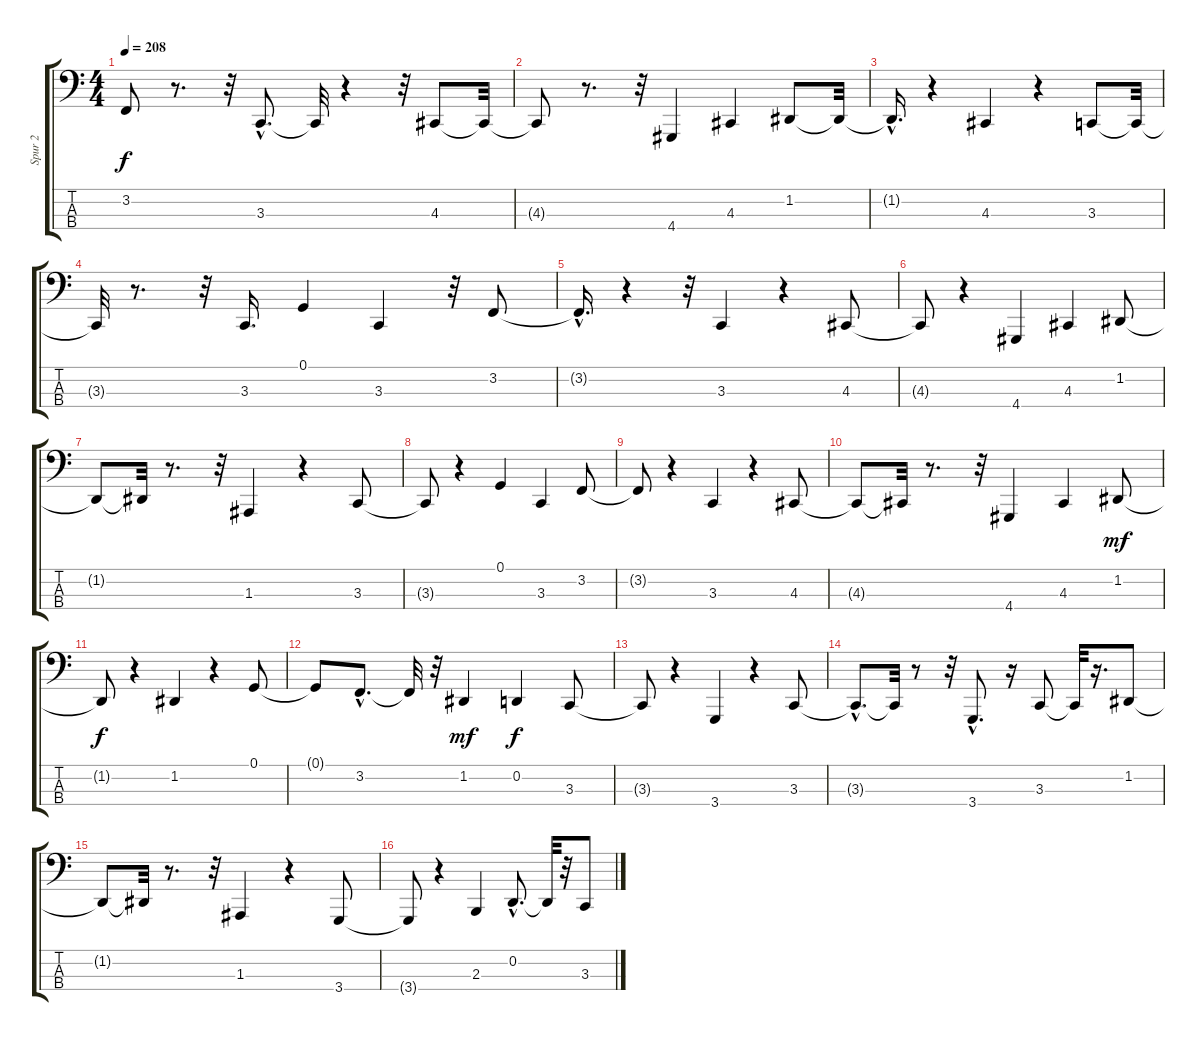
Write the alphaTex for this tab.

\track ("Spur 2" "Spur 2") {instrument acousticgrandpiano}
\staff {score tabs}
\tuning (G2 D2 A1 E1) {hide}
\ts (4 4)
\tempo 208
\clef f4
\ks c
3.2{t}.8{dy f} r.8{d} r.32 3.3{hac}.8{d} 3.3{t}.32 r.4 r.32 4.3.8 4.3{t}.32 |
4.3{t}.8 r.8{d} r.32 4.4.4 4.3.4 1.2.8 1.2{t}.32 |
1.2{hac t}.16{d} r.4 4.3.4 r.4 3.3.8 3.3{t}.32 |
3.3{t}.32 r.8{d} r.32 3.3.16{d} 0.1.4 3.3.4 r.32 3.2.8 |
3.2{hac t}.16{d} r.4 r.32 3.3.4 r.4 4.3.8 |
4.3{t}.8 r.4 4.4.4 4.3.4 1.2.8 |
1.2{t}.8 1.2{t}.32 r.8{d} r.32 1.3.4 r.4 3.3.8 |
3.3{t}.8 r.4 0.1.4 3.3.4 3.2.8 |
3.2{t}.8 r.4 3.3.4 r.4 4.3.8 |
4.3{t}.8 4.3{t}.32 r.8{d} r.32 4.4.4 4.3.4 1.2.8{dy mf} |
1.2{t}.8{dy f} r.4 1.2.4 r.4 0.1.8 |
0.1{t}.8 3.2{hac}.8{d} 3.2{t}.32 r.32 1.2.4{dy mf} 0.2.4{dy f} 3.3.8{instrument electricbassfinger} |
3.3{t}.8 r.4 3.4.4 r.4 3.3.8 |
3.3{hac t}.8{d} 3.3{t}.32 r.8 r.32 3.4{hac}.8{d} r.16 3.3.8 3.3{t}.32 r.16{d} 1.2.8 |
1.2{t}.8 1.2{t}.32 r.8{d} r.32 1.3.4 r.4 3.4.8 |
3.4{t}.8 r.4 2.3.4 0.2{hac}.8{d} 0.2{t}.32 r.32 3.3.8
